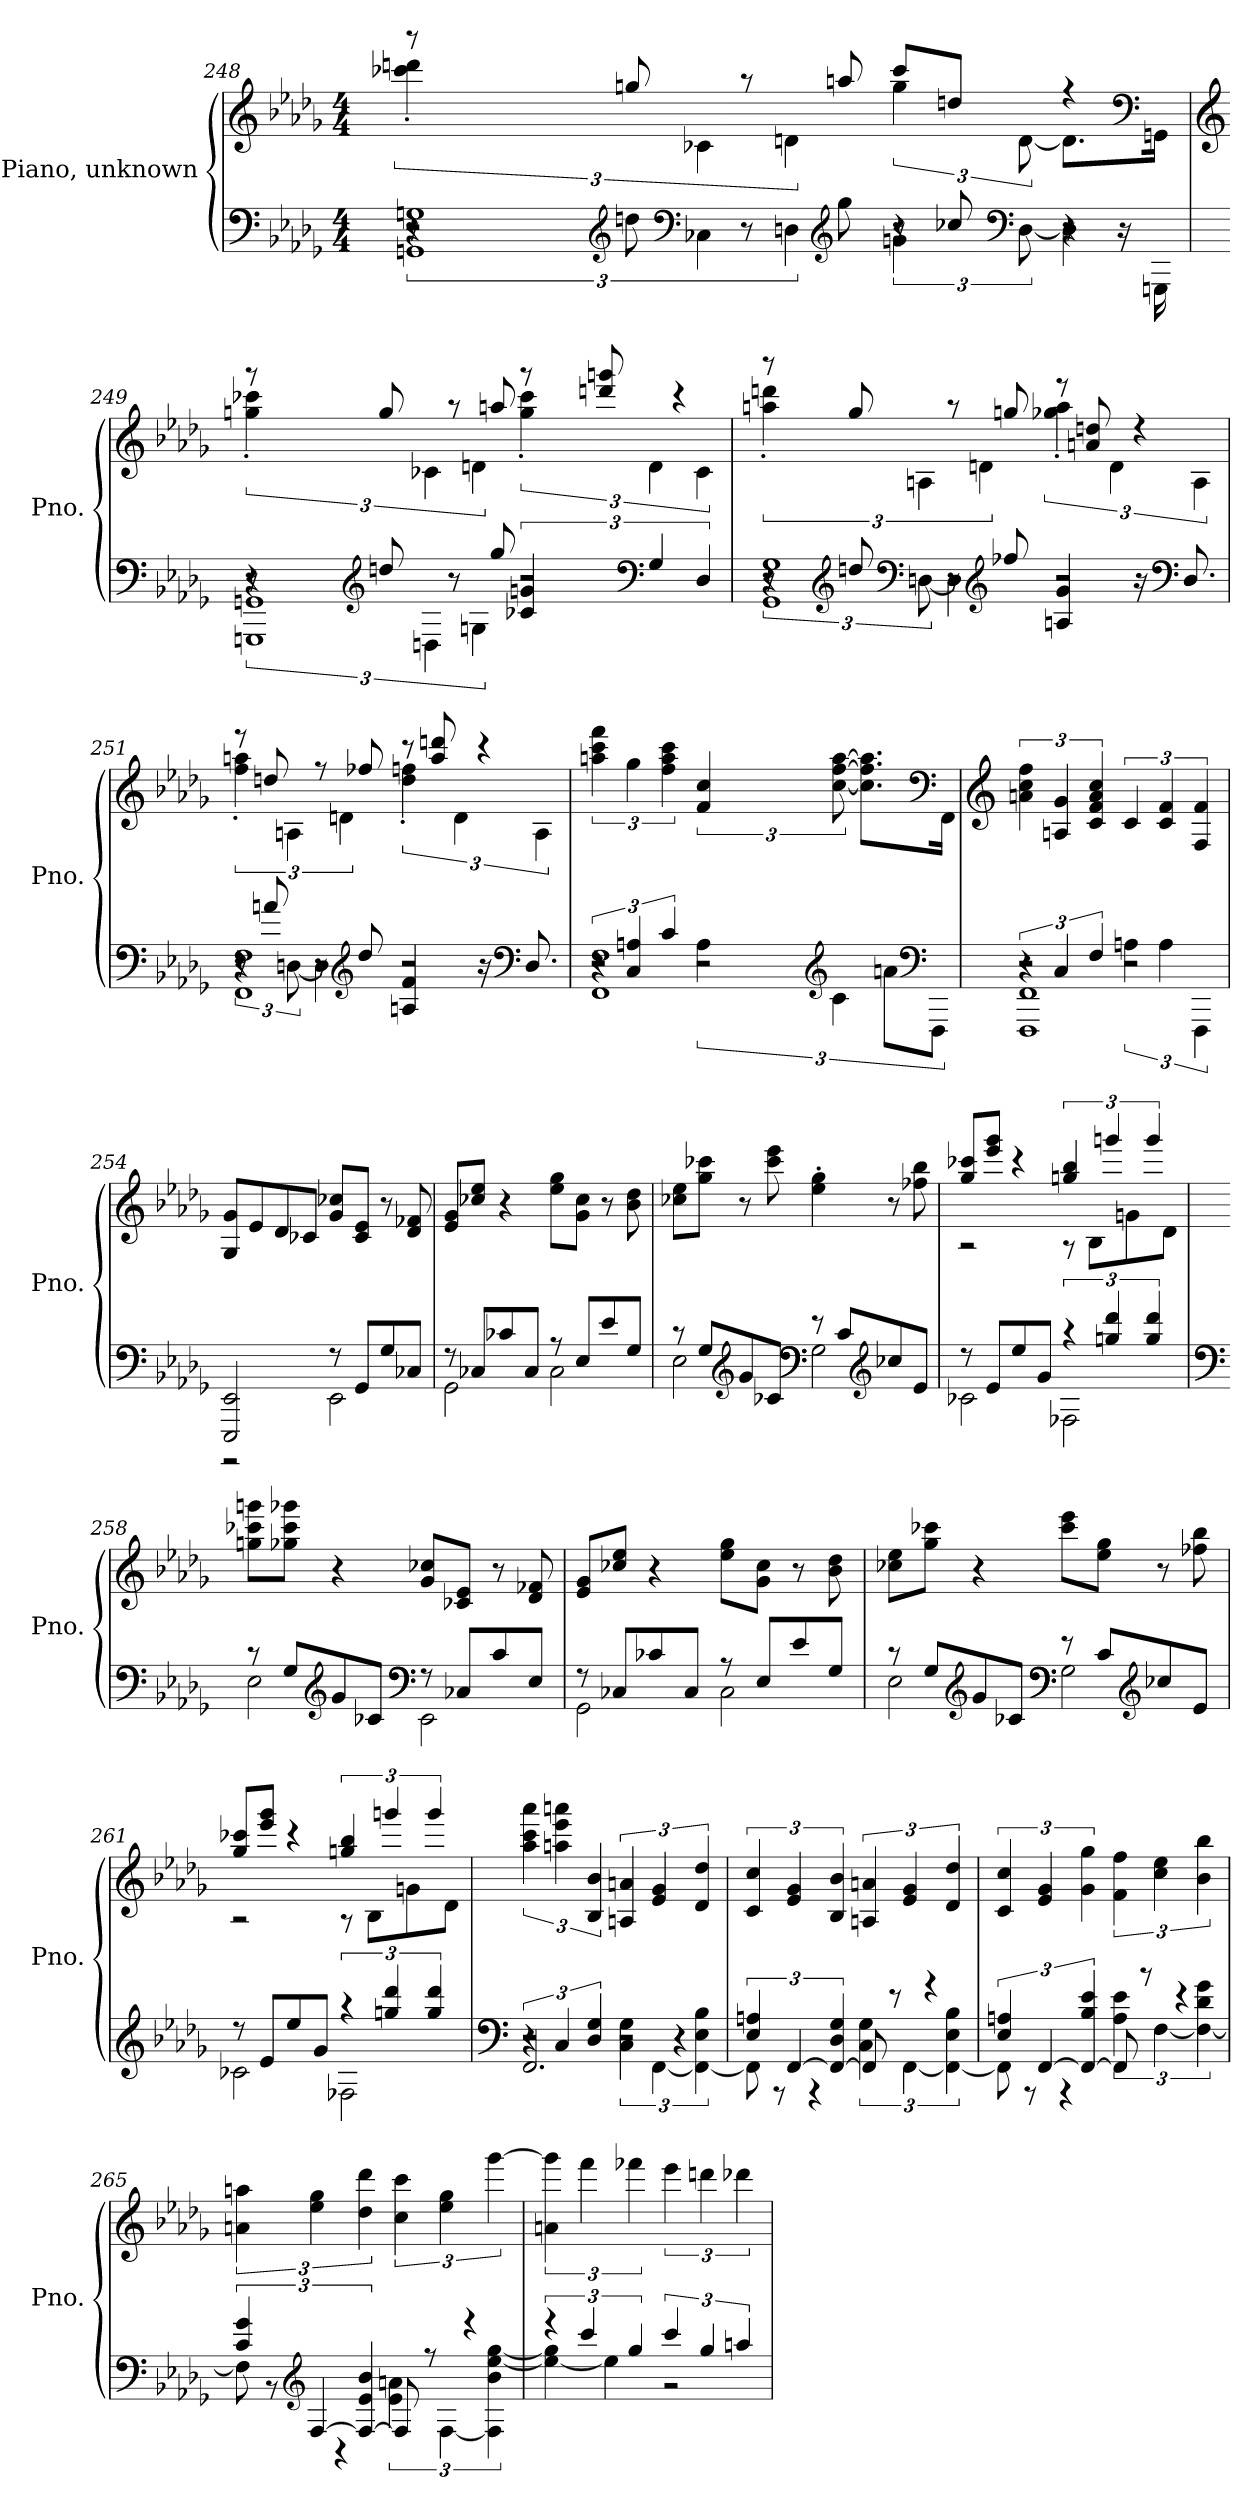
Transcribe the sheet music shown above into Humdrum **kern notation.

**kern	**kern
*part1	*part1
*staff2	*staff1
*I"Piano, unknown	*
*I'Pno.	*
!!LO:LB:g=z
*clefF4	*clefG2
*k[b-e-a-d-g-]	*k[b-e-a-d-g-]
*M4/4	*M4/4
=248	=248
*^	*^
*	*^	*	*
*	*	*^	*	*
2r	8r	1GGn 1Gn	6r	8r	6ccc-X\' 6dddn\'
*clefG2	*	*	*	*	*
.	8ddn\	.	.	8ggn/	.
*clefF4	*	*	*	*	*
.	.	.	6C-X\	.	6c-X\
.	8r	.	.	8r	.
.	.	.	6Dn\	.	6dn\
*clefG2	*	*	*	*	*
.	8gg-\	.	.	8aan/	.
8r	6gn\	.	4r	8ccc-/L	6gg\
8cc-X/	.	.	.	8ddn/J	.
*clefF4	*	*	*	*	*
.	[12D\	.	.	.	[12d\
4r	4D\]	.	8r	4r	8.d\L]
.	.	.	16r	.	.
*	*	*	*	*clefF4	*
.	.	.	16GGGn\	.	16GGn\Jk
*v	*v	*v	*v	*	*
!!LO:LB:g=z	!!
=249	=249	=249
*	*clefG2	*
*^	*	*
*	*^	*	*
8r	6r	1GGGn 1GGn	8r	6ggn\' 6ccc-X\'
*clefG2	*	*	*	*
8ddn/	.	.	8gg/	.
.	6Dn\	.	.	6c-X\
8r	.	.	8r	.
.	6Gn\	.	.	6dn\
8gg-/	.	.	8aan/	.
6c-X/ 6gn/	2r	.	8r	6gg\' 6ccc-\'
.	.	.	8dddn/ 8gggn/	.
*clefF4	*	*	*	*
6G/	.	.	.	6d\
.	.	.	4r	.
6D/	.	.	.	6c-\
!!LO:PB:g=z	!!
=250	=250	=250	=250	=250
8r	6r	1GG- 1G-	8r	6aan\' 6dddn\'
*clefG2	*	*	*	*
8ddn/	.	.	8gg-/	.
*clefF4	*	*	*	*
.	[12Dn\	.	.	6An\
8r	4D\]	.	8r	.
.	.	.	.	6dn\
*clefG2	*	*	*	*
8ff-X/	.	.	8ggn/	.
4An/ 4g-/	2r	.	8r	6gg-X\' 6aa\'
.	.	.	8an/ 8ddn/	.
.	.	.	.	6d\
16r	.	.	4r	.
*clefF4	*	*	*	*
8.D/	.	.	.	.
.	.	.	.	6A\
!!LO:LB:g=z	!!
=251	=251	=251	=251	=251
8r	6r	1FF 1F	8r	6ff\' 6aan\'
8an/	.	.	8ddn/	.
.	[12Dn\	.	.	6An\
8r	4D\]	.	8r	.
.	.	.	.	6dn\
*clefG2	*	*	*	*
8dd-/	.	.	8ff-X/	.
4An/ 4f/	2r	.	8r	6dd\' 6ffn\'
.	.	.	8aa/ 8dddn/	.
.	.	.	.	6d\
16r	.	.	4r	.
*clefF4	*	*	*	*
8.D/	.	.	.	.
.	.	.	.	6A\
*	*	*	*v	*v
=252	=252	=252	=252
6r	2r	1FF 1F	6aan\ 6ccc\ 6fff\
6C/ 6An/	.	.	6gg-\
6c/	.	.	6ff\ 6aa\ 6ccc\
2r	6A\	.	6f/ 6cc/
*clefG2	*	*	*
.	6c\	.	[12cc\ [12ff\ [12aa\
.	.	.	8.cc\] 8.ff\] 8.aa\]L
.	12an\L	.	.
*clefF4	*	*	*
.	12FFF\J	.	.
*	*	*	*clefF4
.	.	.	16FF\Jk
!!LO:LB:g=z
=253	=253	=253	=253
*	*	*	*clefG2
6r	2r	1FFF 1FF	6an\ 6cc\ 6ff\
6C/	.	.	6An/ 6g-/
6F/	.	.	6c/ 6f/ 6a/ 6cc/
2r	6An\	.	6c/
.	6A\	.	6c/ 6f/
.	6FFF\	.	6F/ 6f/
*	*v	*v	*
=254	=254	=254
2EEE-/ 2EE-/	2r	8G-/ 8g-/L
.	.	8e-/
.	.	8d-/
.	.	8c-X/J
8r	2EE-\	8g-/ 8cc-X/L
8GG-/L	.	8c-/ 8e-/J
8G-/	.	8r
8C-X/J	.	8d-/ 8f-X/
=255	=255	=255
8r	2GG-\	8e-/ 8g-/L
8C-X/L	.	8cc-X/ 8ee-/J
8c-X/	.	4r
8C-/J	.	.
8r	2C-\	8ee-\ 8gg-\L
8E-/L	.	8g-\ 8cc-\J
8e-/	.	8r
8G-/J	.	8b-\ 8dd-\
!!LO:LB:g=z
=256	=256	=256
8r	2E-\	8cc-X\ 8ee-\L
8G-/L	.	8gg-\ 8ccc-X\J
*clefG2	*	*
8g-/	.	8r
8c-X/J	.	8ccc-\ 8eee-\
*clefF4	*	*
8r	2G-\	4ee-\' 4gg-\'
8c-/L	.	.
*clefG2	*	*
8cc-X/	.	8r
8e-/J	.	8ff-X\ 8bb-\
=257	=257	=257
*	*	*^
8r	2c-X\	8gg-/ 8ccc-X/L	2r
8e-/L	.	8eee-/ 8ggg-/J	.
8ee-/	.	4r	.
8g-/J	.	.	.
6r	2F-X\	6ggn/ 6bb-/	8r
.	.	.	8B-\L
6ggn/ 6ddd-/	.	6gggn/	.
.	.	.	8gn\
6gg/ 6ddd-/	.	6ggg/	.
.	.	.	8d-\J
*	*	*v	*v
!!LO:LB:g=z
=258	=258	=258
*clefF4	*	*
8r	2E-\	8ggn\ 8ccc-X\ 8gggn\L
8G-/L	.	8gg-X\ 8ccc-\ 8ggg-X\J
*clefG2	*	*
8g-/	.	4r
8c-X/J	.	.
*clefF4	*	*
8r	2EE-\	8g-/ 8cc-X/L
8C-X/L	.	8c-X/ 8e-/J
8c-/	.	8r
8E-/J	.	8d-/ 8f-X/
=259	=259	=259
8r	2GG-\	8e-/ 8g-/L
8C-X/L	.	8cc-X/ 8ee-/J
8c-X/	.	4r
8C-/J	.	.
8r	2C-\	8ee-\ 8gg-\L
8E-/L	.	8g-\ 8cc-\J
8e-/	.	8r
8G-/J	.	8b-\ 8dd-\
!!LO:LB:g=z
=260	=260	=260
8r	2E-\	8cc-X\ 8ee-\L
8G-/L	.	8gg-\ 8ccc-X\J
*clefG2	*	*
8g-/	.	4r
8c-X/J	.	.
*clefF4	*	*
8r	2G-\	8ccc-\ 8eee-\L
8c-/L	.	8ee-\ 8gg-\J
*clefG2	*	*
8cc-X/	.	8r
8e-/J	.	8ff-X\ 8bb-\
=261	=261	=261
*	*	*^
8r	2c-X\	8gg-/ 8ccc-X/L	2r
8e-/L	.	8eee-/ 8ggg-/J	.
8ee-/	.	4r	.
8g-/J	.	.	.
6r	2F-X\	6ggn/ 6bb-/	8r
.	.	.	8B-\L
6ggn/ 6ddd-/	.	6gggn/	.
.	.	.	8gn\
6gg/ 6ddd-/	.	6ggg/	.
.	.	.	8d-\J
*v	*v	*	*
*	*v	*v
=262	=262
*clefF4	*
*^	*
*	*^	*
6r	2r	2.FF/	6aa-\ 6ccc\ 6aaa-\
6C/	.	.	6aan\ 6eee-\ 6aaan\
6D-/ 6G-/	.	.	6B-/ 6b-/
2r	6C\ 6G-\	.	6An/ 6an/
.	[6FF\	.	6e-/ 6g-/
.	.	4r	.
.	6FF\_ 6E-\ 6B-\	.	6d-/ 6dd-/
*	*v	*v	*
!!LO:PB:g=z
=263	=263	=263
6E-/ 6An/	8FF\]	6c/ 6cc/
.	8r	.
[6FF/	.	6e-/ 6g-/
.	4r	.
6FF/_ 6D-/ 6G-/	.	6B-/ 6b-/
8FF/]	6C\ 6G-\	6An/ 6an/
8r	.	.
.	[6FF\	6e-/ 6g-/
4r	.	.
.	6FF\_ 6E-\ 6B-\	6d-/ 6dd-/
=264	=264	=264
6E-/ 6An/	8FF\]	6c/ 6cc/
.	8r	.
[6FF/	.	6e-/ 6g-/
.	4r	.
6FF/_ 6B-/ 6e-/	.	6g-\ 6gg-\
8FF/]	6A\ 6e-\	6f\ 6ff\
8r	.	.
.	[6F\	6cc\ 6ee-\
4r	.	.
.	6F\_ 6d-\ 6g-\	6b-\ 6bb-\
=265	=265	=265
6c/ 6g-/	8F\]	6an\ 6aan\
.	8r	.
*clefG2	*	*
[6F/	.	6ee-\ 6gg-\
.	4r	.
6F/_ 6e-/ 6b-/	.	6dd-\ 6ddd-\
8F/]	6e-\ 6an\	6cc\ 6ccc\
8r	.	.
.	[6F\	6ee-\ 6gg-\
4r	.	.
.	6F\] 6b-\ [6ee-\ [6gg-\	[6ggg-\
!!LO:LB:g=z
=266	=266	=266
6r	4ee-\_ 4gg-\]	6an\ 6ggg-\]
6ccc/	.	6fff\
.	4ee-\]	.
6gg-/	.	6fff-X\
6ccc/	2r	6eee-\
6gg-/	.	6dddn\
6aan/	.	6ddd-X\
*v	*v	*
=	=
*-	*-
